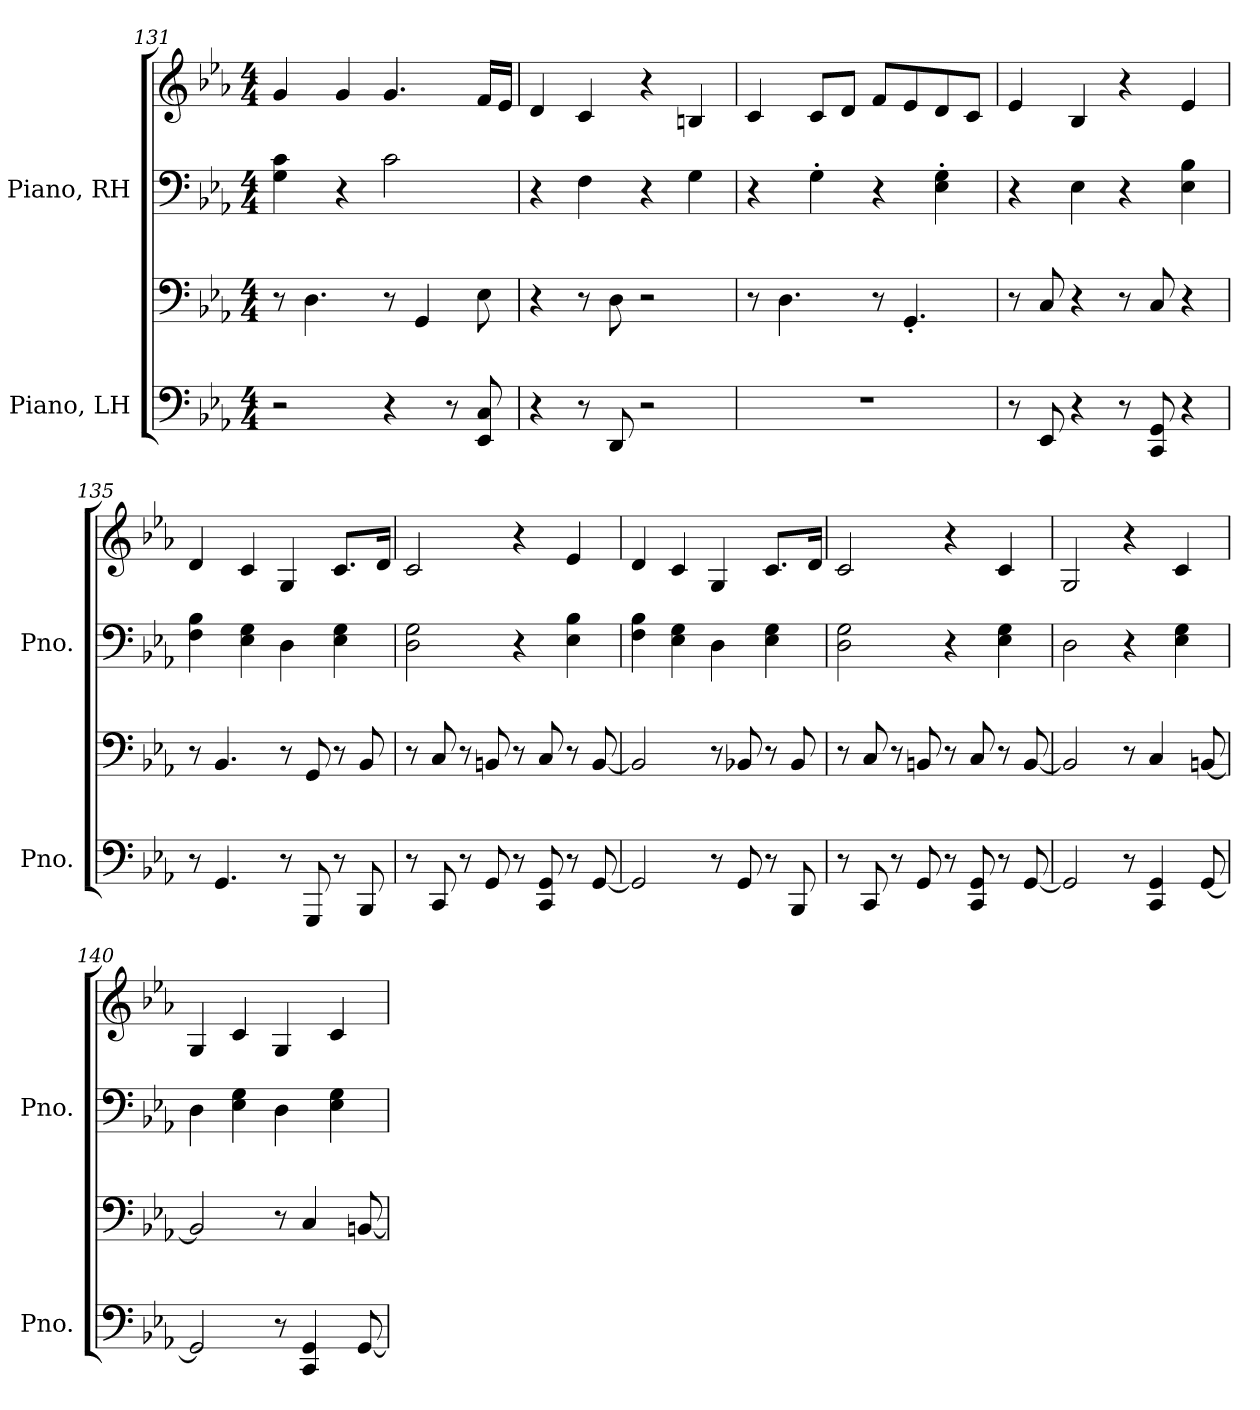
**kern	**kern	**kern	**kern
*part2	*part2	*part1	*part1
*staff4	*staff3	*staff2	*staff1
*I"Piano, LH	*	*I"Piano, RH	*
*I'Pno.	*	*I'Pno.	*
*clefF4	*clefF4	*clefF4	*clefG2
*k[b-e-a-]	*k[b-e-a-]	*k[b-e-a-]	*k[b-e-a-]
*M4/4	*M4/4	*M4/4	*M4/4
=131	=131	=131	=131
2r	8r	4G\ 4c\	4g/
.	4.D\	.	.
.	.	4r	4g/
4r	8r	2c\	4.g/
.	4GG/	.	.
8r	.	.	.
8EE-/ 8C/	8E-\	.	16f/LL
.	.	.	16e-/JJ
=132	=132	=132	=132
4r	4r	4r	4d/
8r	8r	4F\	4c/
8DD/	8D\	.	.
2r	2r	4r	4r
.	.	4G\	4Bn/
=133	=133	=133	=133
1r	8r	4r	4c/
.	4.D\	.	.
.	.	4G'\	8c/L
.	.	.	8d/J
.	8r	4r	8f/L
.	4.GG'/	.	8e-/
.	.	4E-\' 4G\'	8d/
.	.	.	8c/J
!!LO:PB:g=z
=134	=134	=134	=134
8r	8r	4r	4e-/
8EE-/	8C/	.	.
4r	4r	4E-\	4B-/
8r	8r	4r	4r
8CC/ 8GG/	8C/	.	.
4r	4r	4E-\ 4B-\	4e-/
=135	=135	=135	=135
8r	8r	4F\ 4B-\	4d/
4.GG/	4.BB-/	.	.
.	.	4E-\ 4G\	4c/
8r	8r	4D\	4G/
8GGG/	8GG/	.	.
8r	8r	4E-\ 4G\	8.c/L
8BBB-/	8BB-/	.	.
.	.	.	16d/Jk
=136	=136	=136	=136
8r	8r	2D\ 2G\	2c/
8CC/	8C/	.	.
8r	8r	.	.
8GG/	8BBn/	.	.
8r	8r	4r	4r
8CC/ 8GG/	8C/	.	.
8r	8r	4E-\ 4B-\	4e-/
[8GG/	[8BB/	.	.
=137	=137	=137	=137
2GG/]	2BB/]	4F\ 4B-\	4d/
.	.	4E-\ 4G\	4c/
8r	8r	4D\	4G/
8GG/	8BB-X/	.	.
8r	8r	4E-\ 4G\	8.c/L
8BBB-/	8BB-/	.	.
.	.	.	16d/Jk
!!LO:LB:g=z
=138	=138	=138	=138
8r	8r	2D\ 2G\	2c/
8CC/	8C/	.	.
8r	8r	.	.
8GG/	8BBn/	.	.
8r	8r	4r	4r
8CC/ 8GG/	8C/	.	.
8r	8r	4E-\ 4G\	4c/
[8GG/	[8BB/	.	.
=139	=139	=139	=139
2GG/]	2BB/]	2D\	2G/
8r	8r	4r	4r
4CC/ 4GG/	4C/	.	.
.	.	4E-\ 4G\	4c/
[8GG/	[8BBn/	.	.
=140	=140	=140	=140
2GG/]	2BB/]	4D\	4G/
.	.	4E-\ 4G\	4c/
8r	8r	4D\	4G/
4CC/ 4GG/	4C/	.	.
.	.	4E-\ 4G\	4c/
[8GG/	[8BBn/	.	.
=	=	=	=
*-	*-	*-	*-
